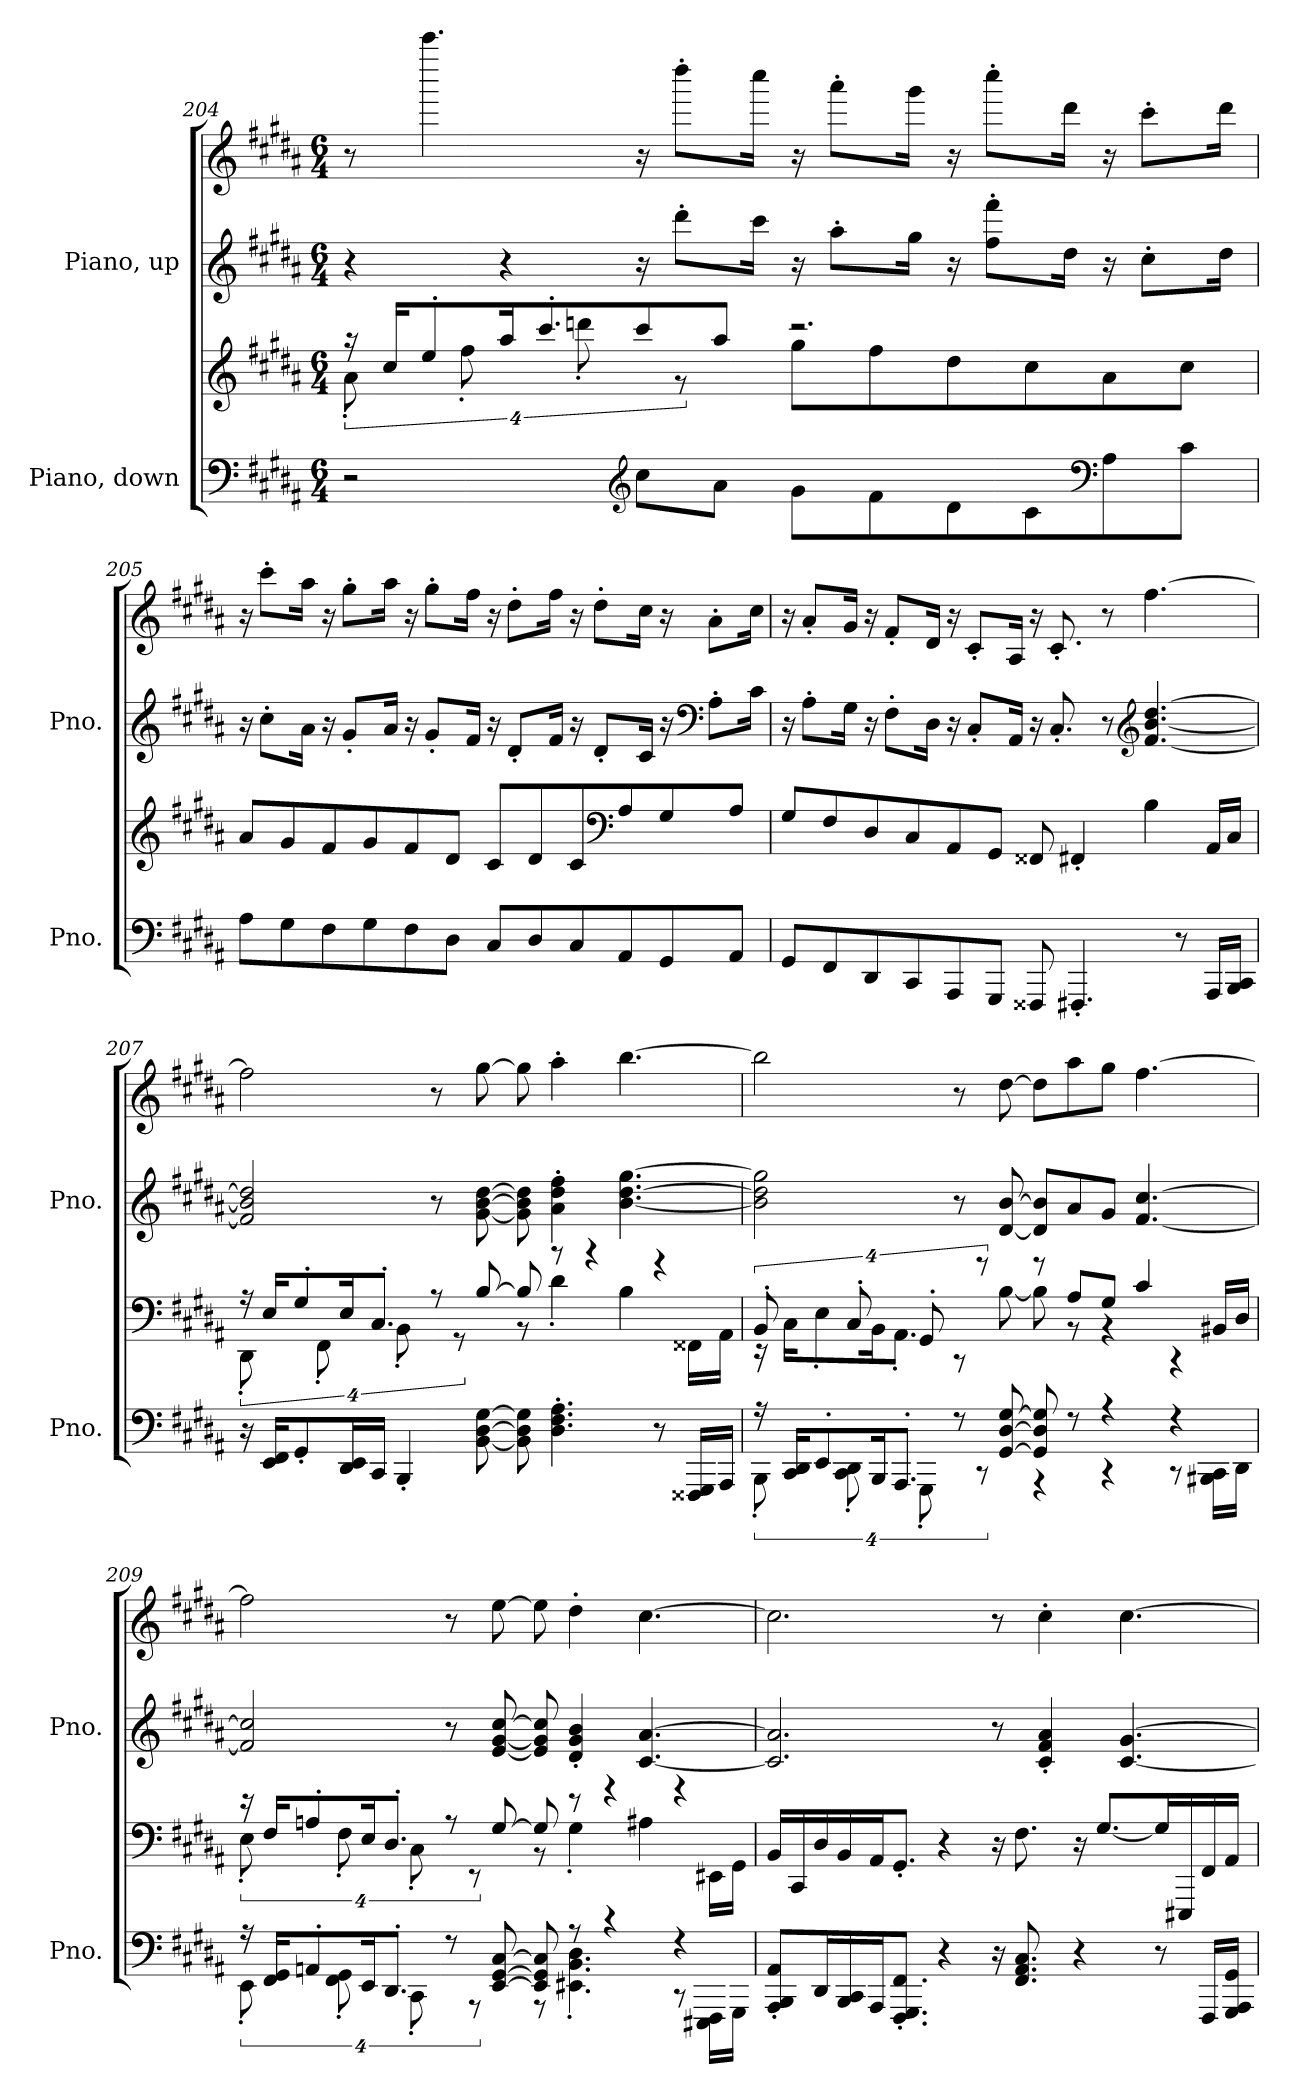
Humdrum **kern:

**kern	**kern	**kern	**kern
*part2	*part2	*part1	*part1
*staff4	*staff3	*staff2	*staff1
*I"Piano, down	*	*I"Piano, up	*
*I'Pno.	*	*I'Pno.	*
!!LO:LB:g=z
*clefF4	*clefG2	*clefG2	*clefG2
*k[f#c#g#d#a#]	*k[f#c#g#d#a#]	*k[f#c#g#d#a#]	*k[f#c#g#d#a#]
*M6/4	*M6/4	*M6/4	*M6/4
=204	=204	=204	=204
*	*^	*	*
2r	16r	16%3a#'\	4r	8r
.	16cc#/KL	.	.	.
.	8ee'/	.	.	4.ccccc#\
.	.	16%3ff#'\	.	.
.	16aa#/K	.	4r	.
.	8.ccc#'/	.	.	.
.	.	16%3dddn'\	.	.
*clefG2	*	*	*	*
8cc#\L	8ccc#/	.	16r	16r
.	.	16%3r	8ddd#'\L	8dddd#'\L
8a#\J	8aa#/J	.	.	.
.	.	.	16ccc#\Jk	16cccc#\Jk
8g#\L	2.r	8gg#\L	16r	16r
.	.	.	8aa#'\L	8aaa#'\L
8f#\	.	8ff#\	.	.
.	.	.	16gg#\Jk	16ggg#\Jk
8d#\	.	8dd#\	16r	16r
.	.	.	8ff#\' 8fff#\'L	8cccc#'\L
8c#\	.	8cc#\	.	.
.	.	.	16dd#\Jk	16ddd#\Jk
*clefF4	*	*	*	*
8A#\	.	8a#\	16r	16r
.	.	.	8cc#'\L	8ccc#'\L
8c#\J	.	8cc#\J	.	.
.	.	.	16dd#\Jk	16ddd#\Jk
*	*v	*v	*	*
!!LO:LB:g=z
=205	=205	=205	=205
8A#\L	8a#/L	16r	16r
.	.	8cc#'\L	8ccc#'\L
8G#\	8g#/	.	.
.	.	16a#\Jk	16aa#\Jk
8F#\	8f#/	16r	16r
.	.	8g#'/L	8gg#'\L
8G#\	8g#/	.	.
.	.	16a#/Jk	16aa#\Jk
8F#\	8f#/	16r	16r
.	.	8g#'/L	8gg#'\L
8D#\J	8d#/J	.	.
.	.	16f#/Jk	16ff#\Jk
8C#/L	8c#/L	16r	16r
.	.	8d#'/L	8dd#'\L
8D#/	8d#/	.	.
.	.	16f#/Jk	16ff#\Jk
8C#/	8c#/	16r	16r
.	.	8d#'/L	8dd#'\L
*	*clefF4	*	*
8AA#/	8A#/	.	.
.	.	16c#/Jk	16cc#\Jk
8GG#/	8G#/	16r	16r
*	*	*clefF4	*
.	.	8A#'\L	8a#'\L
8AA#/J	8A#/J	.	.
.	.	16c#\Jk	16cc#\Jk
=206	=206	=206	=206
8GG#/L	8G#/L	16r	16r
.	.	8A#'\L	8a#'/L
8FF#/	8F#/	.	.
.	.	16G#\Jk	16g#/Jk
8DD#/	8D#/	16r	16r
.	.	8F#'\L	8f#'/L
8CC#/	8C#/	.	.
.	.	16D#\Jk	16d#/Jk
8AAA#/	8AA#/	16r	16r
.	.	8C#'/L	8c#'/L
8GGG#/J	8GG#/J	.	.
.	.	16AA#/Jk	16A#/Jk
8FFF##X/	8FF##X/	16r	16r
.	.	8.C#'/	8.c#'/
4.FFF#X'/	4FF#X'/	.	.
.	.	8r	8r
*	*	*clefG2	*
.	4B\	[4.f#/ [4.b/ [4.dd#/	[4.ff#\
8r	.	.	.
16AAA#/LL	16AA#/LL	.	.
16BBB/ 16CC#/JJ	16C#/JJ	.	.
!!LO:PB:g=z
=207	=207	=207	=207
*	*^	*	*
16r	16r	16%3DD#'\	2f#/] 2b/] 2dd#/]	2ff#\]
16EE/ 16FF#/KL	16E/KL	.	.	.
8GG#'/	8G#'/	.	.	.
.	.	16%3FF#'\	.	.
16DD#/ 16EE/L	16E/K	.	.	.
16CC#/JJ	8.C#'/J	.	.	.
4BBB'/	.	16%3BB'\	.	.
.	8r	.	8r	8r
.	.	16%3r	.	.
[8BB\ [8D#\ [8G#\	[8B/	.	[8g#\ [8b\ [8dd#\	[8gg#\
8BB\] 8D#\] 8G#\]	8B/]	8r	8g#\] 8b\] 8dd#\]	8gg#\]
4.D#\' 4.F#\' 4.A#\'	8r	4d#'\	4a#\' 4dd#\' 4ff#\'	4aa#'\
.	4r	.	.	.
.	.	4B\	[4.b\ [4.dd#\ [4.gg#\	[4.bb\
8r	4r	.	.	.
16FFF##X/ 16GGG#/LL	.	16FF##X\LL	.	.
16AAA#/JJ	.	16AA#\JJ	.	.
!!LO:LB:g=z
=208	=208	=208	=208	=208
*^	*	*	*	*
16r	16%3BBB'\	16%3BB'/	16r	2b\] 2dd#\] 2gg#\]	2bb\]
16CC#/ 16DD#/KL	.	.	16C#\KL	.	.
8EE'/	.	.	8E'\	.	.
.	16%3CC#\' 16%3DD#\'	16%3C#'/	.	.	.
16BBB/K	.	.	16BB\K	.	.
8.AAA#'/J	.	.	8.AA#'\J	.	.
.	16%3GGG#'\	16%3GG#'/	.	.	.
8r	.	.	8r	8r	8r
.	16%3r	16%3r	.	.	.
[8GG#/ [8D#/ [8G#/	.	.	[8B\	[8d#/ [8b/	[8dd#\
8GG#/] 8D#/] 8G#/]	4r	8r	8B\]	8d#/] 8b/]L	8dd#\L]
8r	.	8A#/L	8r	8a#/	8aa#\
4r	4r	8G#/J	4r	8g#/J	8gg#\J
.	.	4c#/	.	[4.f#/ [4.cc#/	[4.ff#\
4r	8r	.	4r	.	.
.	16BBB#X\ 16CC#\LL	16BB#X/LL	.	.	.
.	16DD#\JJ	16D#/JJ	.	.	.
!!LO:LB:g=z
=209	=209	=209	=209	=209	=209
16r	16%3EE'\	16r	16%3E'\	2f#/] 2cc#/]	2ff#\]
16FF#/ 16GG#/KL	.	16F#/KL	.	.	.
8AAn'/	.	8An'/	.	.	.
.	16%3FF#\' 16%3GG#\'	.	16%3F#'\	.	.
16EE/K	.	16E/K	.	.	.
8.DD#'/J	.	8.D#'/J	.	.	.
.	16%3CC#'\	.	16%3C#'\	.	.
8r	.	8r	.	8r	8r
.	16%3r	.	16%3r	.	.
[8EE/ [8GG#/ [8C#/	.	[8G#/	.	[8e/ [8g#/ [8cc#/	[8ee\
8EE/] 8GG#/] 8C#/]	8r	8G#/]	8r	8e/] 8g#/] 8cc#/]	8ee\]
8r	4.EE#X\' 4.BB\' 4.D#\'	8r	4G#'\	4d#/' 4g#/' 4b/'	4dd#'\
4r	.	4r	.	.	.
.	.	.	4A#X\	[4.c#/ [4.a#/	[4.cc#\
4r	8r	4r	.	.	.
.	16EEE#X\ 16FFF#\LL	.	16EE#X\LL	.	.
.	16GGG#\JJ	.	16GG#\JJ	.	.
*v	*v	*	*	*	*
*	*v	*v	*	*
!!LO:PB:g=z
=210	=210	=210	=210
8AAA#/' 8BBB/' 8AA#/'L	16BB/LL	2.c#/] 2.a#/]	2.cc#\]
.	16CC#/	.	.
16DD#/L	16D#/	.	.
16BBB/ 16CC#/	16BB/	.	.
16AAA#/J	16AA#/J	.	.
8.FFF#/' 8.GGG#/' 8.FF#/'J	8.GG#'/J	.	.
4r	4r	.	.
16r	16r	8r	8r
8.FF#/ 8.AA#/ 8.C#/	8.F#\	.	.
.	.	4c#/' 4f#/' 4a#/'	4cc#'\
4r	16r	.	.
.	[8.G#/L	.	.
.	.	[4.c#/ [4.g#/	[4.cc#\
8r	16G#/L]	.	.
.	16EEE#X/	.	.
16FFF#/LL	16FF#/	.	.
16GGG#/ 16AAA#/ 16GG#/JJ	16AA#/JJ	.	.
=	=	=	=
*-	*-	*-	*-
